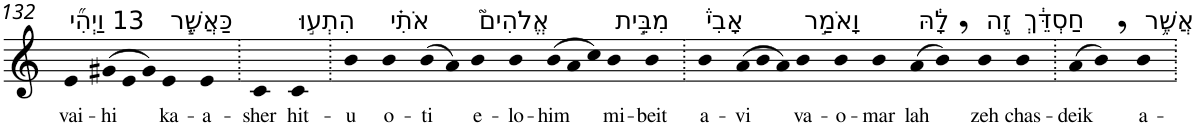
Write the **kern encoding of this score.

**kern	**text
*part1	*part1
*staff1	*staff1
*I"Piano	*
*I'Pno	*
!!LO:PB:g=z
*clefG2	*
*k[]	*
=132	=132
!LO:TX:a:t=13 וַיְהִ֞י	!
!	!LO:LY:b
4e	vai-
*Xtuplet	*
!	!LO:LY:b
(>12g#X	-hi
12e	.
12g#)	.
!LO:TX:a:t=כַּאֲשֶׁ֧ר	!
!	!LO:LY:b
4e	ka-
!	!LO:LY:b
4e	-a-
=133.	=133.
!	!LO:LY:b
4c	-sher
!LO:TX:a:t=הִתְע֣וּ	!
!	!LO:LY:b
4c	hit-
=134.	=134.
!	!LO:LY:b
4b	-u
!LO:TX:a:t=אֹתִ֗י	!
!	!LO:LY:b
4b	o-
!	!LO:LY:b
(>8b	-ti
8a)	.
!LO:TX:a:t=אֱלֹהִים֮	!
!	!LO:LY:b
4b	e-
!	!LO:LY:b
4b	-lo-
!	!LO:LY:b
(>12b	-him
12a	.
12cc)	.
!LO:TX:a:t=מִבֵּ֣ית	!
!	!LO:LY:b
4b	mi-
!	!LO:LY:b
4b	-beit
=135.	=135.
!LO:TX:a:t=אָבִי֒	!
!	!LO:LY:b
4b	a-
!	!LO:LY:b
(>12a	-vi
12b	.
12a)	.
!LO:TX:a:t=וָאֹמַ֣ר	!
!	!LO:LY:b
4b	va-
!	!LO:LY:b
4b	-o-
!	!LO:LY:b
4b	-mar
!LO:TX:a:t=לָ֔הּ	!
!	!LO:LY:b
(>8a	lah
8b,)	.
!LO:TX:a:t=זֶ֣ה	!
!	!LO:LY:b
4b	zeh
!LO:TX:a:t=חַסְדֵּ֔ךְ	!
!	!LO:LY:b
4b	chas-
=136.	=136.
!	!LO:LY:b
(>8a	-deik
8b,)	.
!LO:TX:a:t=אֲשֶׁ֥ר	!
!	!LO:LY:b
4b	a-
=.	=.
*-	*-
